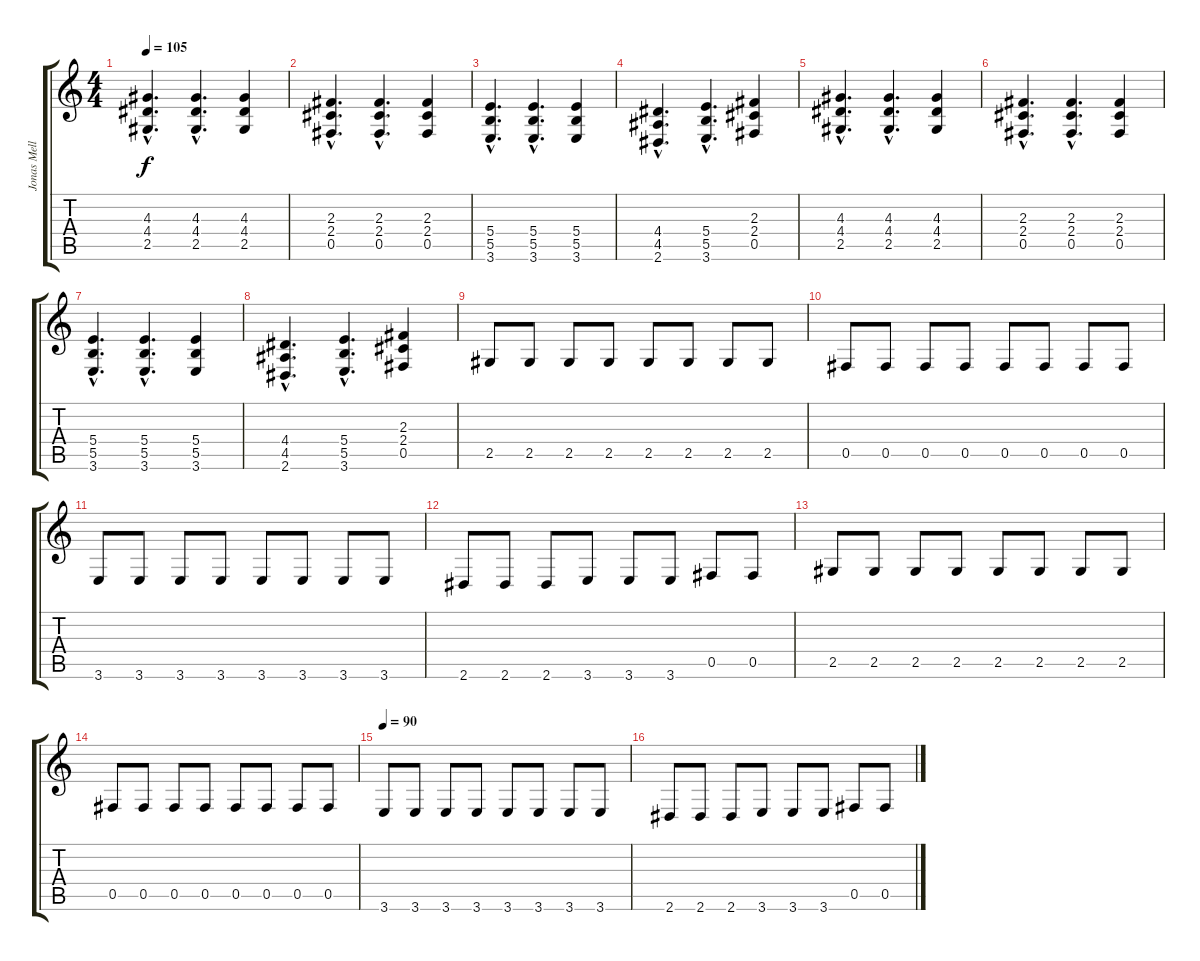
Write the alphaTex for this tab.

\track ("Jonas Mellberg (Guitar)" "Jonas Mell") {instrument distortionguitar}
\staff {score tabs}
\tuning (Db4 Ab3 E3 B2 Gb2 Db2) {hide}
\ts (4 4)
\tempo 105
\clef g2
\ks c
(4.3{hac} 4.4{hac} 2.5{hac}).4{d dy f} (4.3{hac} 4.4{hac} 2.5{hac}).4{d} (4.3 4.4 2.5).4 |
(2.3{hac} 2.4{hac} 0.5{hac}).4{d} (2.3{hac} 2.4{hac} 0.5{hac}).4{d} (2.3 2.4 0.5).4 |
(5.4{hac} 5.5{hac} 3.6{hac}).4{d} (5.4{hac} 5.5{hac} 3.6{hac}).4{d} (5.4 5.5 3.6).4 |
(4.4{hac} 4.5{hac} 2.6{hac}).4{d} (5.4{hac} 5.5{hac} 3.6{hac}).4{d} (2.3 2.4 0.5).4 |
(4.3{hac} 4.4{hac} 2.5{hac}).4{d} (4.3{hac} 4.4{hac} 2.5{hac}).4{d} (4.3 4.4 2.5).4 |
(2.3{hac} 2.4{hac} 0.5{hac}).4{d} (2.3{hac} 2.4{hac} 0.5{hac}).4{d} (2.3 2.4 0.5).4 |
(5.4{hac} 5.5{hac} 3.6{hac}).4{d} (5.4{hac} 5.5{hac} 3.6{hac}).4{d} (5.4 5.5 3.6).4 |
(4.4{hac} 4.5{hac} 2.6{hac}).4{d} (5.4{hac} 5.5{hac} 3.6{hac}).4{d} (2.3 2.4 0.5).4 |
2.5.8 2.5.8 2.5.8 2.5.8 2.5.8 2.5.8 2.5.8 2.5.8 |
0.5.8 0.5.8 0.5.8 0.5.8 0.5.8 0.5.8 0.5.8 0.5.8 |
3.6.8 3.6.8 3.6.8 3.6.8 3.6.8 3.6.8 3.6.8 3.6.8 |
2.6.8 2.6.8 2.6.8 3.6.8 3.6.8 3.6.8 0.5.8 0.5.8 |
2.5.8 2.5.8 2.5.8 2.5.8 2.5.8 2.5.8 2.5.8 2.5.8 |
0.5.8 0.5.8 0.5.8 0.5.8 0.5.8 0.5.8 0.5.8 0.5.8 |
\tempo 90
3.6.8 3.6.8 3.6.8 3.6.8 3.6.8 3.6.8 3.6.8 3.6.8 |
2.6.8 2.6.8 2.6.8 3.6.8 3.6.8 3.6.8 0.5.8 0.5.8
